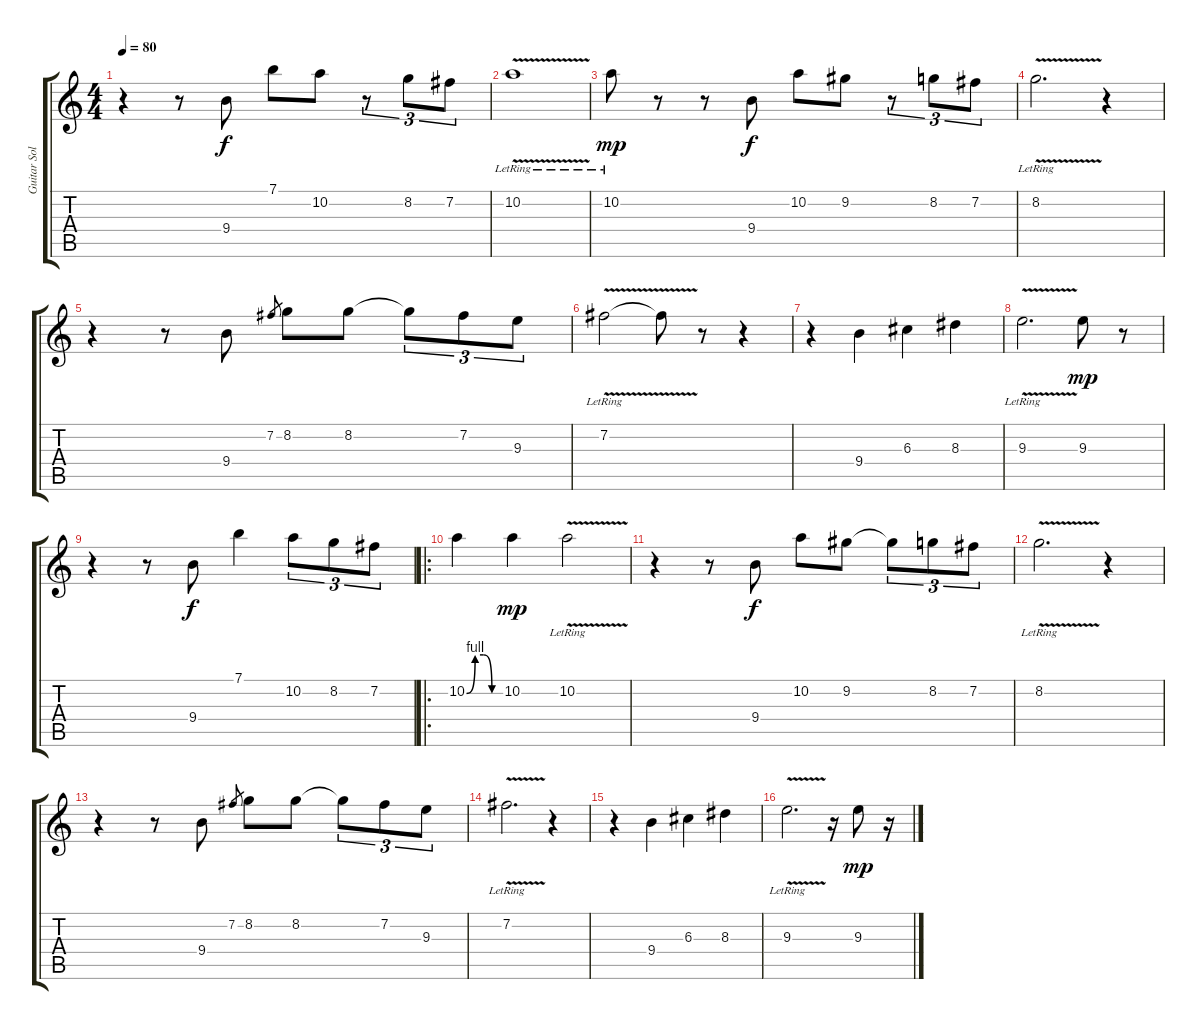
\track ("Guitar Solo" "Guitar Sol") {instrument overdrivenguitar}
\staff {score tabs}
\tuning (E4 B3 G3 D3 A2 E2) {hide}
\ts (4 4)
\tempo 80
\clef g2
\ks c
r.4{dy f instrument overdrivenguitar} r.8 9.4.8 7.1.8 10.2.8 r.8{tu (3 2)} 8.2.8{tu (3 2)} 7.2.8{tu (3 2)} |
10.2{v lr}.1 |
10.2{lr}.8{dy mp} r.8 r.8 9.4.8{dy f} 10.2.8 9.2.8 r.8{tu (3 2)} 8.2.8{tu (3 2)} 7.2.8{tu (3 2)} |
8.2{v lr}.2{d} r.4 |
r.4 r.8 9.4.8 7.2.8{gr} 8.2.8 8.2.8 8.2{t}.8{tu (3 2)} 7.2.8{tu (3 2)} 9.3.8{tu (3 2)} |
7.2{v lr}.2 7.2{t}.8 r.8 r.4 |
r.4 9.4.4 6.3.4 8.3.4 |
9.3{v lr}.2{d} 9.3.8{dy mp} r.8 |
r.4 r.8 9.4.8{dy f} 7.1.4 10.2.8{tu (3 2)} 8.2.8{tu (3 2)} 7.2.8{tu (3 2)} |
\ro
10.2{be (custom 0 0 15 4 30 4 45 0 60 0)}.4 10.2.4{dy mp} 10.2{v lr}.2 |
r.4 r.8 9.4.8{dy f} 10.2.8 9.2.8 9.2{t}.8{tu (3 2)} 8.2.8{tu (3 2)} 7.2.8{tu (3 2)} |
8.2{v lr}.2{d} r.4 |
r.4 r.8 9.4.8 7.2.8{gr} 8.2.8 8.2.8 8.2{t}.8{tu (3 2)} 7.2.8{tu (3 2)} 9.3.8{tu (3 2)} |
7.2{v lr}.2{d} r.4 |
r.4 9.4.4 6.3.4 8.3.4 |
9.3{v lr}.2{d} r.16 9.3.8{dy mp} r.16
